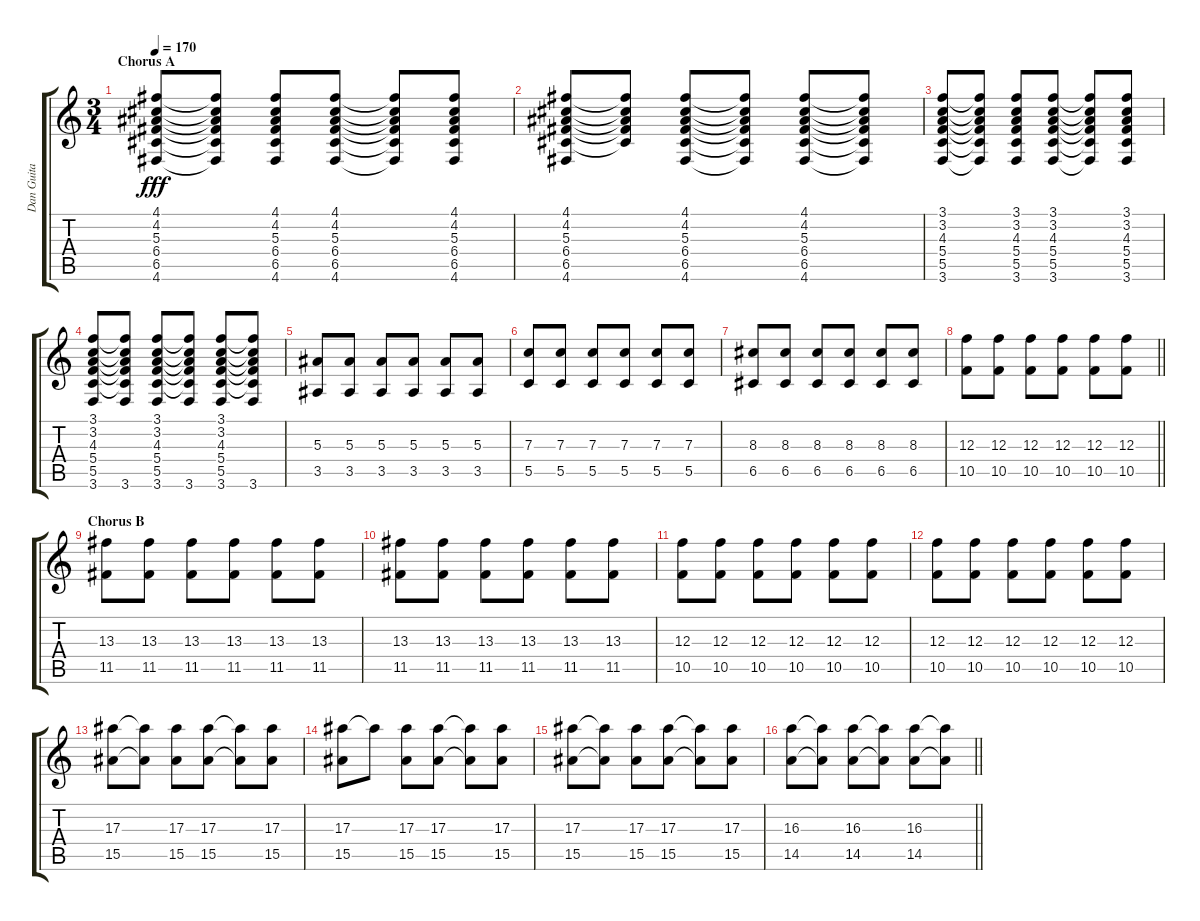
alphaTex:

\track (" Dan Guitar" " Dan Guita") {instrument distortionguitar}
\staff {score tabs}
\tuning (D4 A3 F3 C3 G2 D2) {hide}
\ts (3 4)
\section ("" "Chorus A")
\tempo 170
\clef g2
\ks c
(4.1 4.2 5.3 6.4 6.5 4.6).8{dy fff} (4.1{t} 4.2{t} 5.3{t} 6.4{t} 6.5{t} 4.6{t}).8 (4.1 4.2 5.3 6.4 6.5 4.6).8 (4.1 4.2 5.3 6.4 6.5 4.6).8 (4.1{t} 4.2{t} 5.3{t} 6.4{t} 6.5{t} 4.6{t}).8 (4.1 4.2 5.3 6.4 6.5 4.6).8 |
(4.1 4.2 5.3 6.4 6.5 4.6).8 (4.1{t} 4.2{t} 5.3{t} 6.4{t} 6.5{t}).8 (4.1 4.2 5.3 6.4 6.5 4.6).8 (4.1{t} 4.2{t} 5.3{t} 6.4{t} 6.5{t} 4.6{t}).8 (4.1 4.2 5.3 6.4 6.5 4.6).8 (4.1{t} 4.2{t} 5.3{t} 6.4{t} 6.5{t} 4.6{t}).8 |
(3.1 3.2 4.3 5.4 5.5 3.6).8 (3.1{t} 3.2{t} 4.3{t} 5.4{t} 5.5{t} 3.6{t}).8 (3.1 3.2 4.3 5.4 5.5 3.6).8 (3.1 3.2 4.3 5.4 5.5 3.6).8 (3.1{t} 3.2{t} 4.3{t} 5.4{t} 5.5{t} 3.6{t}).8 (3.1 3.2 4.3 5.4 5.5 3.6).8 |
(3.1 3.2 4.3 5.4 5.5 3.6).8 (3.1{t} 3.2{t} 4.3{t} 5.4{t} 5.5{t} 3.6).8 (3.1 3.2 4.3 5.4 5.5 3.6).8 (3.1{t} 3.2{t} 4.3{t} 5.4{t} 5.5{t} 3.6).8 (3.1 3.2 4.3 5.4 5.5 3.6).8 (3.1{t} 3.2{t} 4.3{t} 5.4{t} 5.5{t} 3.6).8 |
(5.3 3.5).8 (5.3 3.5).8 (5.3 3.5).8 (5.3 3.5).8 (5.3 3.5).8 (5.3 3.5).8 |
(7.3 5.5).8 (7.3 5.5).8 (7.3 5.5).8 (7.3 5.5).8 (7.3 5.5).8 (7.3 5.5).8 |
(8.3 6.5).8 (8.3 6.5).8 (8.3 6.5).8 (8.3 6.5).8 (8.3 6.5).8 (8.3 6.5).8 |
\barLineRight lightlight
(12.3 10.5).8 (12.3 10.5).8 (12.3 10.5).8 (12.3 10.5).8 (12.3 10.5).8 (12.3 10.5).8 |
\section ("" "Chorus B")
(13.3 11.5).8 (13.3 11.5).8 (13.3 11.5).8 (13.3 11.5).8 (13.3 11.5).8 (13.3 11.5).8 |
(13.3 11.5).8 (13.3 11.5).8 (13.3 11.5).8 (13.3 11.5).8 (13.3 11.5).8 (13.3 11.5).8 |
(12.3 10.5).8 (12.3 10.5).8 (12.3 10.5).8 (12.3 10.5).8 (12.3 10.5).8 (12.3 10.5).8 |
(12.3 10.5).8 (12.3 10.5).8 (12.3 10.5).8 (12.3 10.5).8 (12.3 10.5).8 (12.3 10.5).8 |
(17.3 15.5).8 (17.3{t} 15.5{t}).8 (17.3 15.5).8 (17.3 15.5).8 (17.3{t} 15.5{t}).8 (17.3 15.5).8 |
(17.3 15.5).8 17.3{t}.8 (17.3 15.5).8 (17.3 15.5).8 (17.3{t} 15.5{t}).8 (17.3 15.5).8 |
(17.3 15.5).8 (17.3{t} 15.5{t}).8 (17.3 15.5).8 (17.3 15.5).8 (17.3{t} 15.5{t}).8 (17.3 15.5).8 |
\barLineRight lightlight
(16.3 14.5).8 (16.3{t} 14.5{t}).8 (16.3 14.5).8 (16.3{t} 14.5{t}).8 (16.3 14.5).8 (16.3{t} 14.5{t}).8
